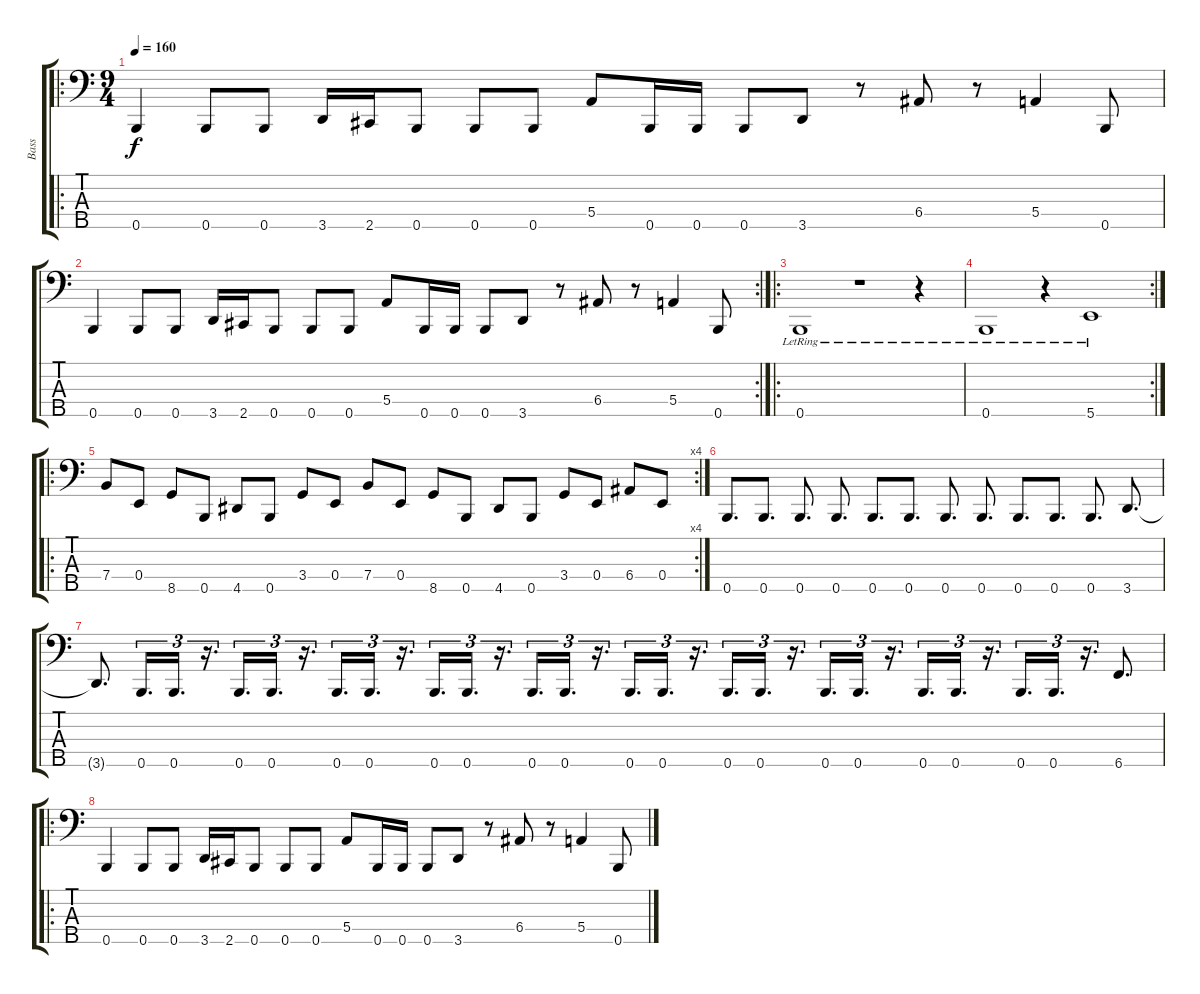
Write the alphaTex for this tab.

\track ("Bass" "Bass") {instrument electricbassfinger}
\staff {score tabs}
\tuning (G2 D2 A1 E1 B0) {hide}
\ro
\ts (9 4)
\tempo 160
\clef f4
\ks c
0.5.4{dy f} 0.5.8 0.5.8 3.5.16 2.5.16 0.5.8 0.5.8 0.5.8 5.4.8 0.5.16 0.5.16 0.5.8 3.5.8 r.8 6.4.8 r.8 5.4.4 0.5.8 |
\rc 2
0.5.4 0.5.8 0.5.8 3.5.16 2.5.16 0.5.8 0.5.8 0.5.8 5.4.8 0.5.16 0.5.16 0.5.8 3.5.8 r.8 6.4.8 r.8 5.4.4 0.5.8 |
\ro
0.5{lr}.1 r.1 r.4 |
\rc 2
0.5{lr}.1 r.4 5.5{lr}.1 |
\ro
\rc 4
7.4.8 0.4.8 8.5.8 0.5.8 4.5.8 0.5.8 3.4.8 0.4.8 7.4.8 0.4.8 8.5.8 0.5.8 4.5.8 0.5.8 3.4.8 0.4.8 6.4.8 0.4.8 |
0.5.8{d} 0.5.8{d} 0.5.8{d} 0.5.8{d} 0.5.8{d} 0.5.8{d} 0.5.8{d} 0.5.8{d} 0.5.8{d} 0.5.8{d} 0.5.8{d} 3.5.8{d} |
3.5{t}.8{d} 0.5.16{d tu (3 2)} 0.5.16{d tu (3 2)} r.16{d tu (3 2)} 0.5.16{d tu (3 2)} 0.5.16{d tu (3 2)} r.16{d tu (3 2)} 0.5.16{d tu (3 2)} 0.5.16{d tu (3 2)} r.16{d tu (3 2)} 0.5.16{d tu (3 2)} 0.5.16{d tu (3 2)} r.16{d tu (3 2)} 0.5.16{d tu (3 2)} 0.5.16{d tu (3 2)} r.16{d tu (3 2)} 0.5.16{d tu (3 2)} 0.5.16{d tu (3 2)} r.16{d tu (3 2)} 0.5.16{d tu (3 2)} 0.5.16{d tu (3 2)} r.16{d tu (3 2)} 0.5.16{d tu (3 2)} 0.5.16{d tu (3 2)} r.16{d tu (3 2)} 0.5.16{d tu (3 2)} 0.5.16{d tu (3 2)} r.16{d tu (3 2)} 0.5.16{d tu (3 2)} 0.5.16{d tu (3 2)} r.16{d tu (3 2)} 6.5.8{d} |
\ro
0.5.4 0.5.8 0.5.8 3.5.16 2.5.16 0.5.8 0.5.8 0.5.8 5.4.8 0.5.16 0.5.16 0.5.8 3.5.8 r.8 6.4.8 r.8 5.4.4 0.5.8
